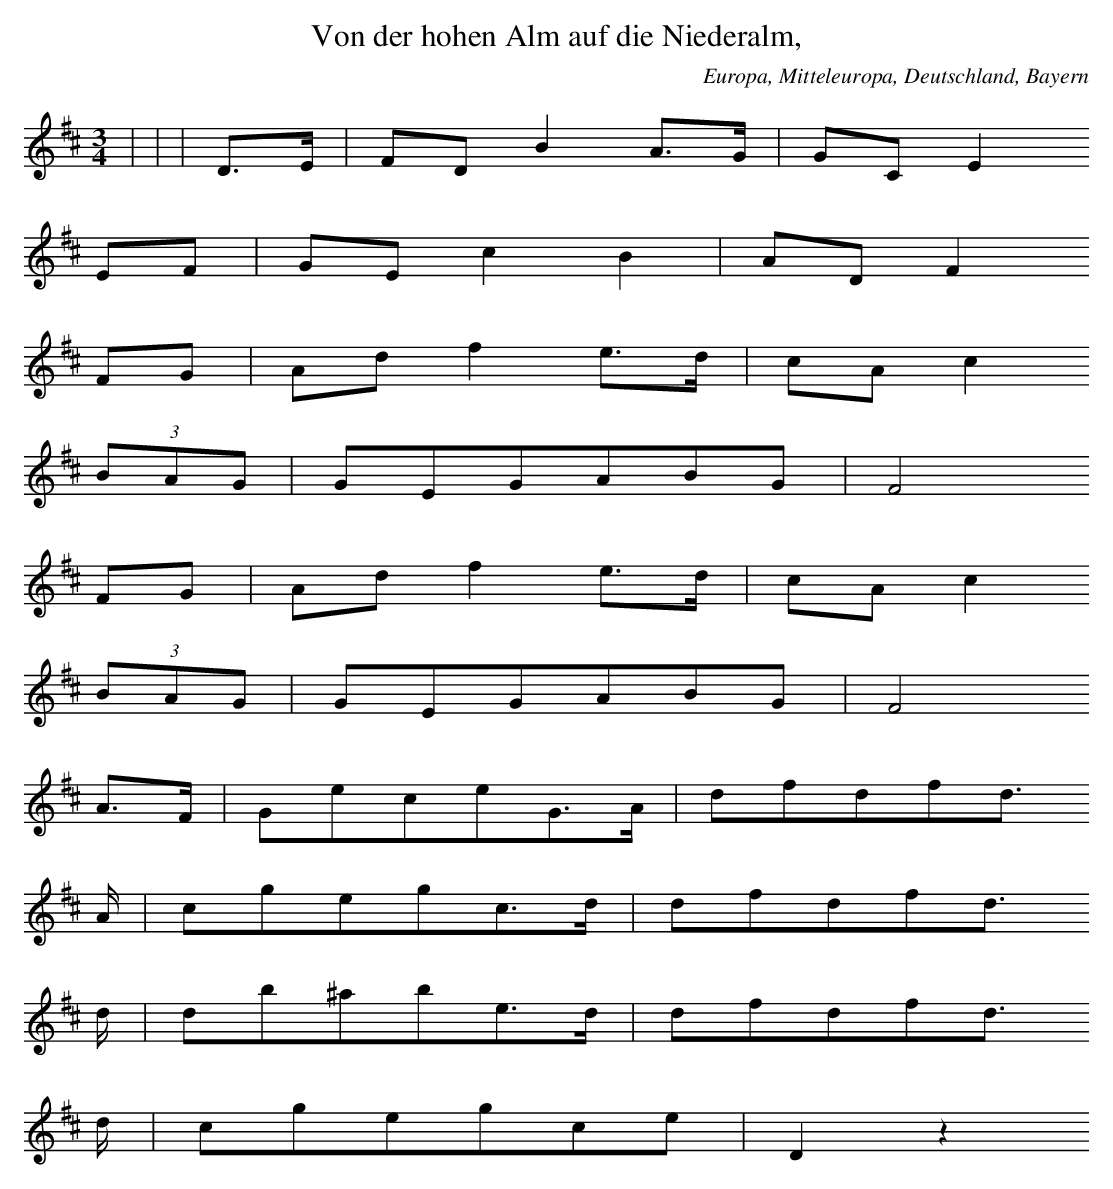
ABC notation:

X:1
T: Von der hohen Alm auf die Niederalm,
O: Europa, Mitteleuropa, Deutschland, Bayern
M: 3/4
L: 1/16
K: D
 |  |  | D3E | F2D2B4A3G | G2C2E4
E2F2 | G2E2c4B4 | A2D2F4
F2G2 | A2d2f4e3d | c2A2c4
(3B2A2G2 | G2E2G2A2B2G2 | F8
F2G2 | A2d2f4e3d | c2A2c4
(3B2A2G2 | G2E2G2A2B2G2 | F8
A3F | G2e2c2e2G3A | d2f2d2f2d3
A | c2g2e2g2c3d | d2f2d2f2d3
d | d2b2^a2b2e3d | d2f2d2f2d3
d | c2g2e2g2c2e2 | D4z4
